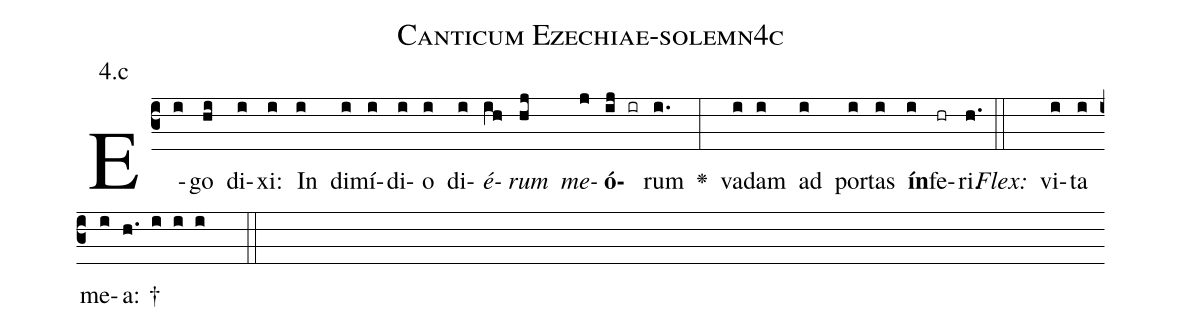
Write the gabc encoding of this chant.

name: Canticum Ezechiae-solemn4c;
annotation: 4.c;
%%
(c3)E(i)go(hi) di(i)xi:(i) In(i) di(i)mí(i)di(i)o(i) di(i)<i>é</i>(ih)<i>rum</i>(hj) <i>me</i>(j)<b>ó</b>(ij ir)rum(i.) <v>\greheightstar</v>(:) va(i)dam(i) ad(i) por(i)tas(i) <b>ín</b>(i)fe(hr)ri.(h.) (::)
<i>Flex:</i>()  vi(i)ta(i) me(i)a: †(h. i i i  ::)

%E(i) u(i) o(i) u(i) a(i) e.(h.) (::)
